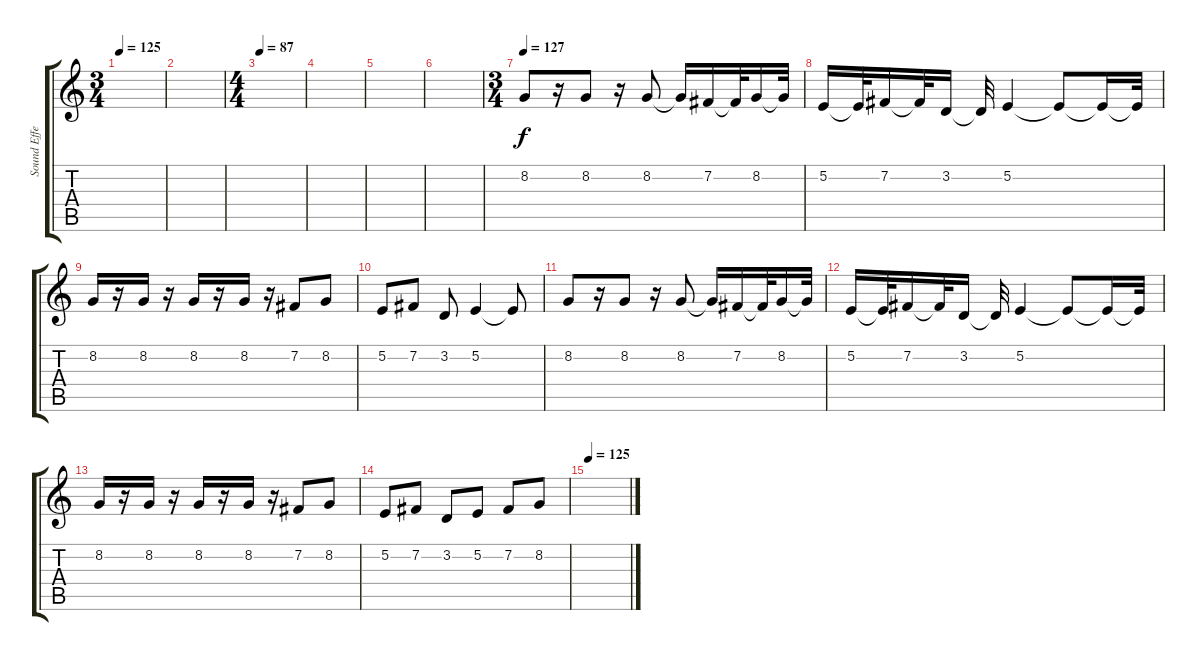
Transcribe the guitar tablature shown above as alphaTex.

\track ("Sound Effects" "Sound Effe") {instrument lead1square}
\staff {score tabs}
\tuning (E4 B3 G3 D3 A2 E2) {hide}
\ts (3 4)
\tempo 125
\clef g2
\ks c
|
|
\ts (4 4)
\tempo 87
|
|
|
|
\ts (3 4)
\tempo 127
8.2.8 r.16 8.2.8 r.16 8.2.8 8.2{t}.16 7.2.16 7.2{t}.32 8.2.16 8.2{t}.32 |
5.2.16 5.2{t}.32 7.2.16 7.2{t}.32 3.2.16 3.2{t}.32 5.2.4 5.2{t}.8 5.2{t}.16 5.2{t}.32 |
8.2.16 r.16 8.2.16 r.16 8.2.16 r.16 8.2.16 r.16 7.2.8 8.2.8 |
5.2.8 7.2.8 3.2.8 5.2.4 5.2{t}.8 |
8.2.8 r.16 8.2.8 r.16 8.2.8 8.2{t}.16 7.2.16 7.2{t}.32 8.2.16 8.2{t}.32 |
5.2.16 5.2{t}.32 7.2.16 7.2{t}.32 3.2.16 3.2{t}.32 5.2.4 5.2{t}.8 5.2{t}.16 5.2{t}.32 |
8.2.16 r.16 8.2.16 r.16 8.2.16 r.16 8.2.16 r.16 7.2.8 8.2.8 |
5.2.8 7.2.8 3.2.8 5.2.8 7.2.8 8.2.8 |
\tempo 125
